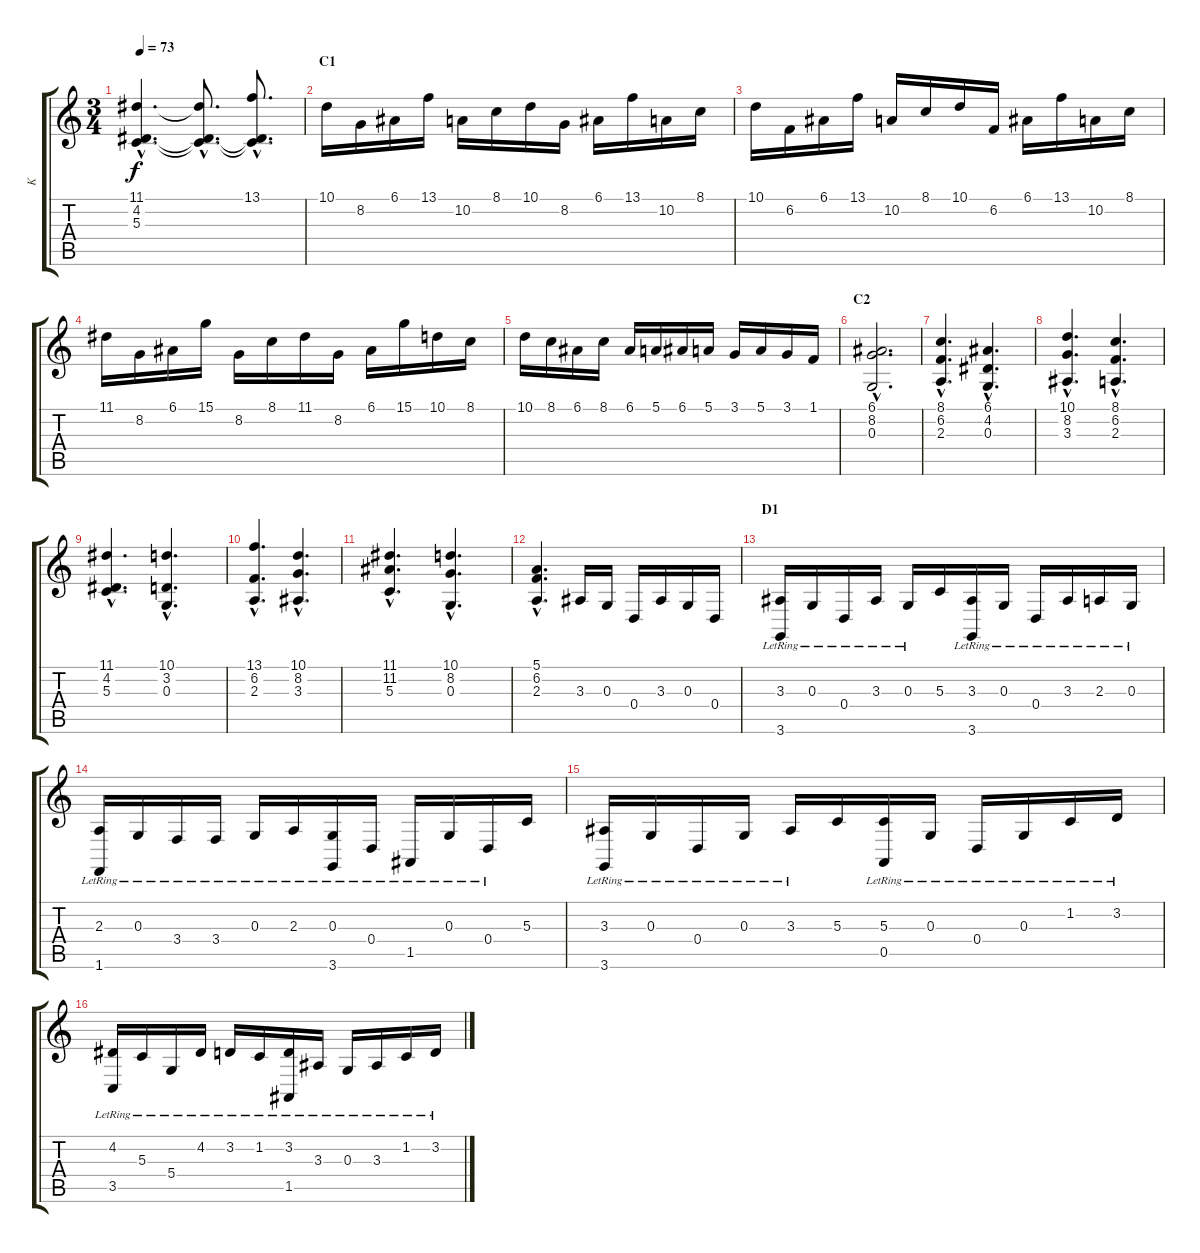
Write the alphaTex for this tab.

\track ("K" "K") {instrument synthbrass1}
\staff {score tabs}
\tuning (E4 B3 G3 D3 A2 E2) {hide}
\ts (3 4)
\tempo 73
\clef g2
\ks c
(11.1{hac t} 4.2{hac t} 5.3{hac t}).4{d dy f} (11.1{hac t} 4.2{hac t} 5.3{hac t}).8{d} (13.1{hac} 4.2{hac t} 5.3{hac t}).8{d} |
\section ("" "C1")
10.1.16{instrument musicbox} 8.2.16 6.1.16 13.1.16 10.2.16 8.1.16 10.1.16 8.2.16 6.1.16 13.1.16 10.2.16 8.1.16 |
10.1.16 6.2.16 6.1.16 13.1.16 10.2.16 8.1.16 10.1.16 6.2.16 6.1.16 13.1.16 10.2.16 8.1.16 |
11.1.16 8.2.16 6.1.16 15.1.16 8.2.16 8.1.16 11.1.16 8.2.16 6.1.16 15.1.16 10.1.16 8.1.16 |
10.1.16 8.1.16 6.1.16 8.1.16 6.1.16 5.1.16 6.1.16 5.1.16 3.1.16 5.1.16 3.1.16 1.1.16 |
\section ("" "C2")
(6.1{hac} 8.2{hac} 0.3{hac}).2{d instrument stringensemble1} |
(8.1{hac} 6.2{hac} 2.3{hac}).4{d} (6.1{hac} 4.2{hac} 0.3{hac}).4{d} |
(10.1{hac} 8.2{hac} 3.3{hac}).4{d} (8.1{hac} 6.2{hac} 2.3{hac}).4{d} |
(11.1{hac} 4.2{hac} 5.3{hac}).4{d} (10.1{hac} 3.2{hac} 0.3{hac}).4{d} |
(13.1{hac} 6.2{hac} 2.3{hac}).4{d} (10.1{hac} 8.2{hac} 3.3{hac}).4{d} |
(11.1{hac} 11.2{hac} 5.3{hac}).4{d} (10.1{hac} 8.2{hac} 0.3{hac}).4{d} |
(5.1{hac} 6.2{hac} 2.3{hac}).4{d} 3.3.16{volume 13 instrument brightacousticpiano} 0.3.16 0.4.16 3.3.16 0.3.16 0.4.16 |
\section ("" "D1")
(3.3{lr} 3.6{lr}).16 0.3{lr}.16 0.4{lr}.16 3.3{lr}.16 0.3{lr}.16 5.3.16 (3.3{lr} 3.6{lr}).16 0.3{lr}.16 0.4{lr}.16 3.3{lr}.16 2.3{lr}.16 0.3{lr}.16 |
(2.3{lr} 1.6{lr}).16 0.3{lr}.16 3.4{lr}.16 3.4{lr}.16 0.3{lr}.16 2.3{lr}.16 (0.3{lr} 3.6{lr}).16 0.4{lr}.16 1.5{lr}.16 0.3{lr}.16 0.4{lr}.16 5.3.16 |
(3.3{lr} 3.6{lr}).16 0.3{lr}.16 0.4{lr}.16 0.3{lr}.16 3.3{lr}.16 5.3.16 (5.3 0.5{lr}).16 0.3{lr}.16 0.4{lr}.16 0.3{lr}.16 1.2{lr}.16 3.2{lr}.16 |
(4.2{lr} 3.5{lr}).16 5.3{lr}.16 5.4{lr}.16 4.2{lr}.16 3.2{lr}.16 1.2{lr}.16 (3.2{lr} 1.5{lr}).16 3.3{lr}.16 0.3{lr}.16 3.3{lr}.16 1.2{lr}.16 3.2{lr}.16
